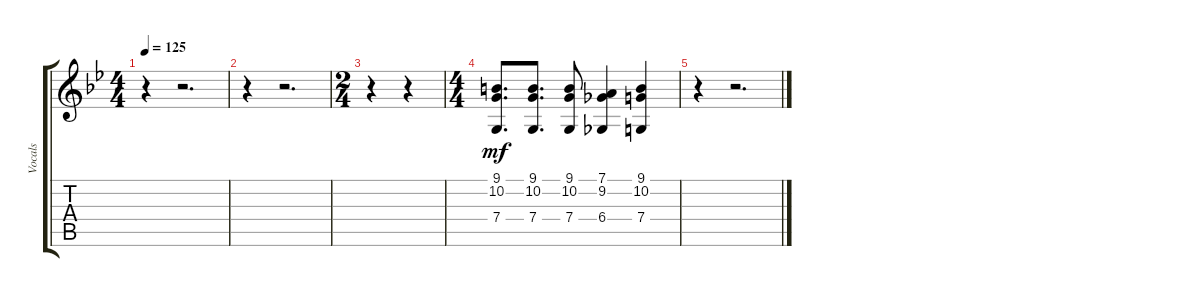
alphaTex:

\track ("Vocals" "Vocals") {instrument lead2sawtooth}
\staff {score tabs}
\tuning (D4 A3 F3 C3 G2 D2) {hide}
\ts (4 4)
\tempo 125
\clef g2
\ks bb
r.4{dy mf} r.2{d} |
r.4 r.2{d} |
\ts (2 4)
r.4 r.4 |
\ts (4 4)
(9.1 10.2 7.4).8{d} (9.1 10.2 7.4).8{d} (9.1 10.2 7.4).8 (7.1 9.2 6.4).4 (9.1 10.2 7.4).4 |
r.4 r.2{d}
